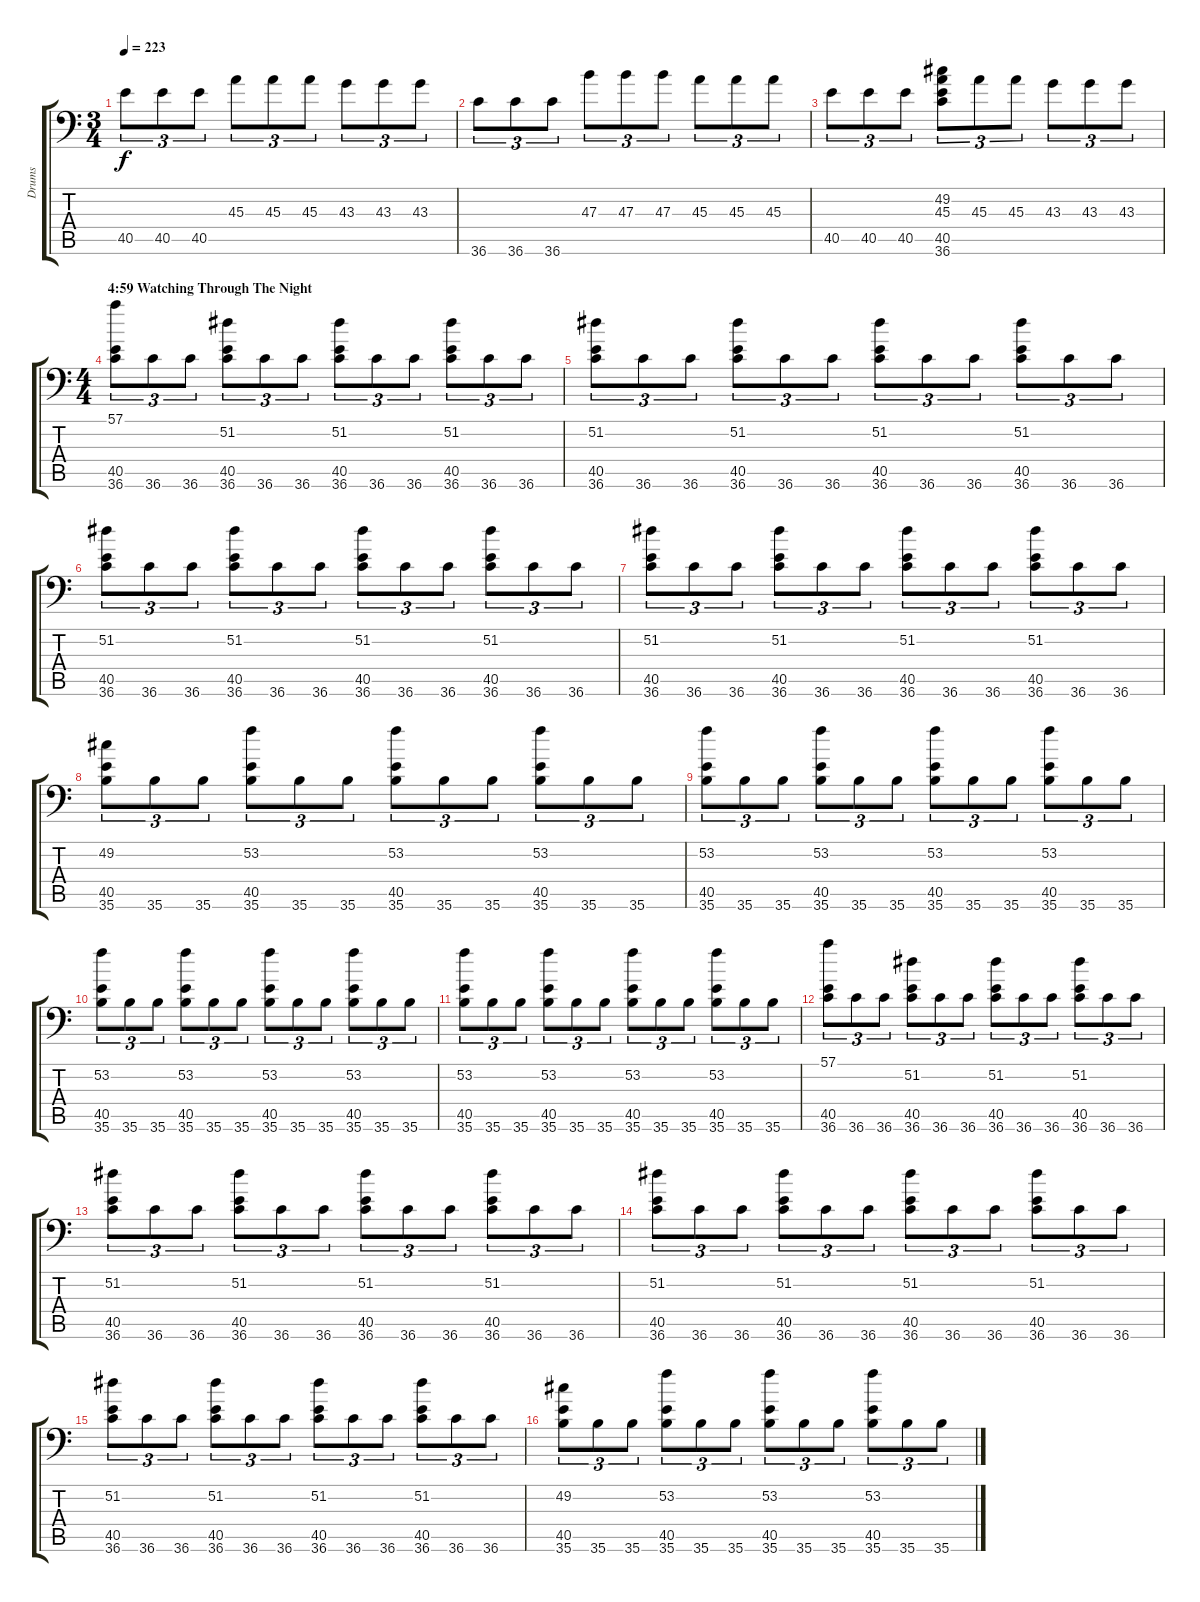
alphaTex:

\track ("Drums" "Drums") {instrument acousticgrandpiano}
\staff {score tabs}
\tuning (C-1 C-1 C-1 C-1 C-1 C-1) {hide}
\ts (3 4)
\tempo 223
\clef f4
\ks c
40.5.8{tu (3 2) dy f} 40.5.8{tu (3 2)} 40.5.8{tu (3 2)} 45.3.8{tu (3 2)} 45.3.8{tu (3 2)} 45.3.8{tu (3 2)} 43.3.8{tu (3 2)} 43.3.8{tu (3 2)} 43.3.8{tu (3 2)} |
36.6.8{tu (3 2)} 36.6.8{tu (3 2)} 36.6.8{tu (3 2)} 47.3.8{tu (3 2)} 47.3.8{tu (3 2)} 47.3.8{tu (3 2)} 45.3.8{tu (3 2)} 45.3.8{tu (3 2)} 45.3.8{tu (3 2)} |
40.5.8{tu (3 2)} 40.5.8{tu (3 2)} 40.5.8{tu (3 2)} (49.2 45.3 40.5 36.6).8{tu (3 2)} 45.3.8{tu (3 2)} 45.3.8{tu (3 2)} 43.3.8{tu (3 2)} 43.3.8{tu (3 2)} 43.3.8{tu (3 2)} |
\ts (4 4)
\section ("" "4:59 Watching Through The Night")
(57.1 40.5 36.6).8{tu (3 2)} 36.6.8{tu (3 2)} 36.6.8{tu (3 2)} (51.2 40.5 36.6).8{tu (3 2)} 36.6.8{tu (3 2)} 36.6.8{tu (3 2)} (51.2 40.5 36.6).8{tu (3 2)} 36.6.8{tu (3 2)} 36.6.8{tu (3 2)} (51.2 40.5 36.6).8{tu (3 2)} 36.6.8{tu (3 2)} 36.6.8{tu (3 2)} |
(51.2 40.5 36.6).8{tu (3 2)} 36.6.8{tu (3 2)} 36.6.8{tu (3 2)} (51.2 40.5 36.6).8{tu (3 2)} 36.6.8{tu (3 2)} 36.6.8{tu (3 2)} (51.2 40.5 36.6).8{tu (3 2)} 36.6.8{tu (3 2)} 36.6.8{tu (3 2)} (51.2 40.5 36.6).8{tu (3 2)} 36.6.8{tu (3 2)} 36.6.8{tu (3 2)} |
(51.2 40.5 36.6).8{tu (3 2)} 36.6.8{tu (3 2)} 36.6.8{tu (3 2)} (51.2 40.5 36.6).8{tu (3 2)} 36.6.8{tu (3 2)} 36.6.8{tu (3 2)} (51.2 40.5 36.6).8{tu (3 2)} 36.6.8{tu (3 2)} 36.6.8{tu (3 2)} (51.2 40.5 36.6).8{tu (3 2)} 36.6.8{tu (3 2)} 36.6.8{tu (3 2)} |
(51.2 40.5 36.6).8{tu (3 2)} 36.6.8{tu (3 2)} 36.6.8{tu (3 2)} (51.2 40.5 36.6).8{tu (3 2)} 36.6.8{tu (3 2)} 36.6.8{tu (3 2)} (51.2 40.5 36.6).8{tu (3 2)} 36.6.8{tu (3 2)} 36.6.8{tu (3 2)} (51.2 40.5 36.6).8{tu (3 2)} 36.6.8{tu (3 2)} 36.6.8{tu (3 2)} |
(49.2 40.5 35.6).8{tu (3 2)} 35.6.8{tu (3 2)} 35.6.8{tu (3 2)} (53.2 40.5 35.6).8{tu (3 2)} 35.6.8{tu (3 2)} 35.6.8{tu (3 2)} (53.2 40.5 35.6).8{tu (3 2)} 35.6.8{tu (3 2)} 35.6.8{tu (3 2)} (53.2 40.5 35.6).8{tu (3 2)} 35.6.8{tu (3 2)} 35.6.8{tu (3 2)} |
(53.2 40.5 35.6).8{tu (3 2)} 35.6.8{tu (3 2)} 35.6.8{tu (3 2)} (53.2 40.5 35.6).8{tu (3 2)} 35.6.8{tu (3 2)} 35.6.8{tu (3 2)} (53.2 40.5 35.6).8{tu (3 2)} 35.6.8{tu (3 2)} 35.6.8{tu (3 2)} (53.2 40.5 35.6).8{tu (3 2)} 35.6.8{tu (3 2)} 35.6.8{tu (3 2)} |
(53.2 40.5 35.6).8{tu (3 2)} 35.6.8{tu (3 2)} 35.6.8{tu (3 2)} (53.2 40.5 35.6).8{tu (3 2)} 35.6.8{tu (3 2)} 35.6.8{tu (3 2)} (53.2 40.5 35.6).8{tu (3 2)} 35.6.8{tu (3 2)} 35.6.8{tu (3 2)} (53.2 40.5 35.6).8{tu (3 2)} 35.6.8{tu (3 2)} 35.6.8{tu (3 2)} |
(53.2 40.5 35.6).8{tu (3 2)} 35.6.8{tu (3 2)} 35.6.8{tu (3 2)} (53.2 40.5 35.6).8{tu (3 2)} 35.6.8{tu (3 2)} 35.6.8{tu (3 2)} (53.2 40.5 35.6).8{tu (3 2)} 35.6.8{tu (3 2)} 35.6.8{tu (3 2)} (53.2 40.5 35.6).8{tu (3 2)} 35.6.8{tu (3 2)} 35.6.8{tu (3 2)} |
(57.1 40.5 36.6).8{tu (3 2)} 36.6.8{tu (3 2)} 36.6.8{tu (3 2)} (51.2 40.5 36.6).8{tu (3 2)} 36.6.8{tu (3 2)} 36.6.8{tu (3 2)} (51.2 40.5 36.6).8{tu (3 2)} 36.6.8{tu (3 2)} 36.6.8{tu (3 2)} (51.2 40.5 36.6).8{tu (3 2)} 36.6.8{tu (3 2)} 36.6.8{tu (3 2)} |
(51.2 40.5 36.6).8{tu (3 2)} 36.6.8{tu (3 2)} 36.6.8{tu (3 2)} (51.2 40.5 36.6).8{tu (3 2)} 36.6.8{tu (3 2)} 36.6.8{tu (3 2)} (51.2 40.5 36.6).8{tu (3 2)} 36.6.8{tu (3 2)} 36.6.8{tu (3 2)} (51.2 40.5 36.6).8{tu (3 2)} 36.6.8{tu (3 2)} 36.6.8{tu (3 2)} |
(51.2 40.5 36.6).8{tu (3 2)} 36.6.8{tu (3 2)} 36.6.8{tu (3 2)} (51.2 40.5 36.6).8{tu (3 2)} 36.6.8{tu (3 2)} 36.6.8{tu (3 2)} (51.2 40.5 36.6).8{tu (3 2)} 36.6.8{tu (3 2)} 36.6.8{tu (3 2)} (51.2 40.5 36.6).8{tu (3 2)} 36.6.8{tu (3 2)} 36.6.8{tu (3 2)} |
(51.2 40.5 36.6).8{tu (3 2)} 36.6.8{tu (3 2)} 36.6.8{tu (3 2)} (51.2 40.5 36.6).8{tu (3 2)} 36.6.8{tu (3 2)} 36.6.8{tu (3 2)} (51.2 40.5 36.6).8{tu (3 2)} 36.6.8{tu (3 2)} 36.6.8{tu (3 2)} (51.2 40.5 36.6).8{tu (3 2)} 36.6.8{tu (3 2)} 36.6.8{tu (3 2)} |
(49.2 40.5 35.6).8{tu (3 2)} 35.6.8{tu (3 2)} 35.6.8{tu (3 2)} (53.2 40.5 35.6).8{tu (3 2)} 35.6.8{tu (3 2)} 35.6.8{tu (3 2)} (53.2 40.5 35.6).8{tu (3 2)} 35.6.8{tu (3 2)} 35.6.8{tu (3 2)} (53.2 40.5 35.6).8{tu (3 2)} 35.6.8{tu (3 2)} 35.6.8{tu (3 2)}
